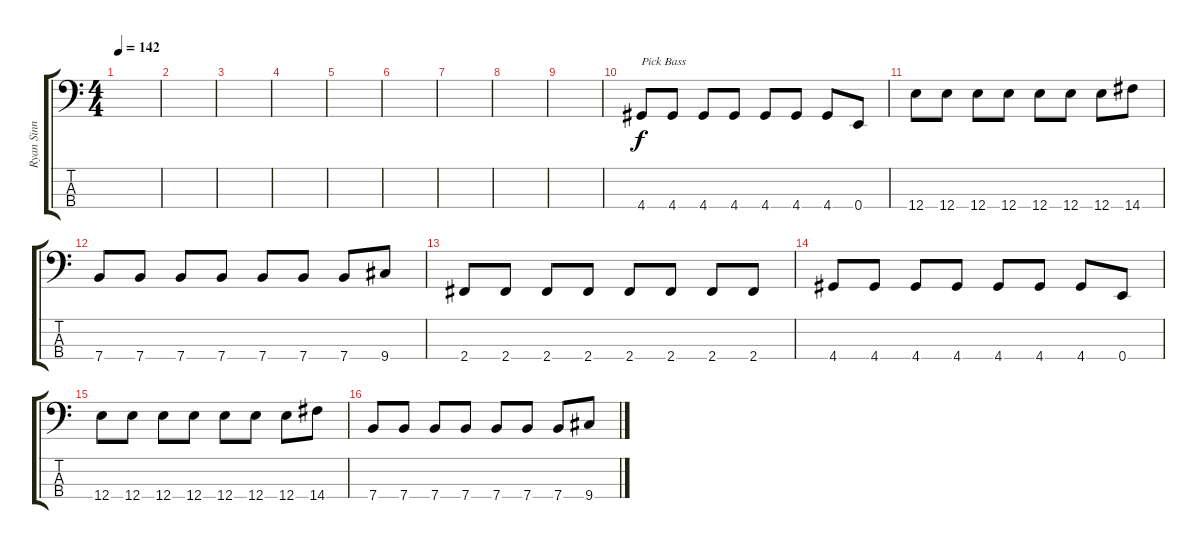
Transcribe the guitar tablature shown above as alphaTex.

\track ("Ryan Sinn" "Ryan Sinn") {instrument electricbassfinger}
\staff {score tabs}
\tuning (G2 D2 A1 E1) {hide}
\ts (4 4)
\tempo 142
\clef f4
\ks c
|
|
|
|
|
|
|
|
|
4.4.8{txt "Pick Bass"} 4.4.8 4.4.8 4.4.8 4.4.8 4.4.8 4.4.8 0.4.8 |
12.4.8 12.4.8 12.4.8 12.4.8 12.4.8 12.4.8 12.4.8 14.4.8 |
7.4.8 7.4.8 7.4.8 7.4.8 7.4.8 7.4.8 7.4.8 9.4.8 |
2.4.8 2.4.8 2.4.8 2.4.8 2.4.8 2.4.8 2.4.8 2.4.8 |
4.4.8 4.4.8 4.4.8 4.4.8 4.4.8 4.4.8 4.4.8 0.4.8 |
12.4.8 12.4.8 12.4.8 12.4.8 12.4.8 12.4.8 12.4.8 14.4.8 |
7.4.8 7.4.8 7.4.8 7.4.8 7.4.8 7.4.8 7.4.8 9.4.8
